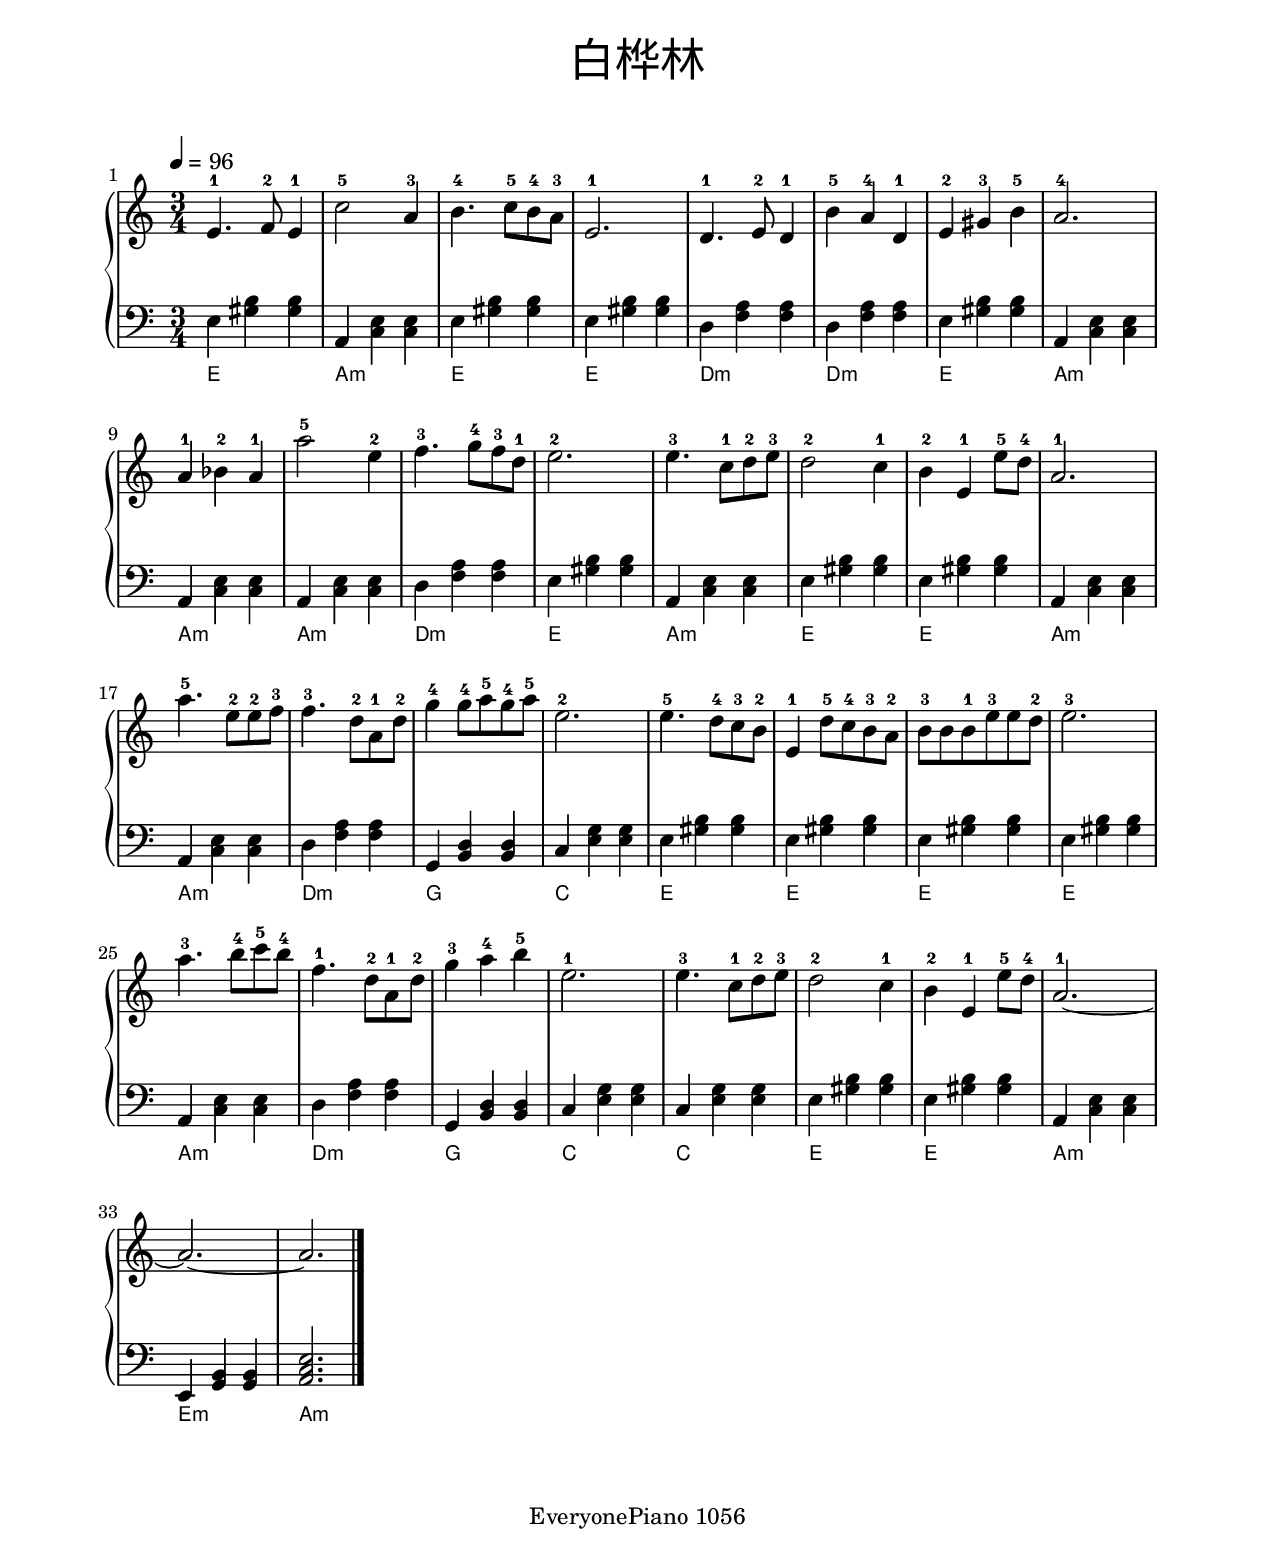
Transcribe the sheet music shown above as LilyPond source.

\version "2.24.3"
\include "../template.v1.ly"

\paper {
  ragged-last = ##t
}

\header {
  title = \markup \override #'((font-name . "FangSong")(font-size . 6)) "白桦林"
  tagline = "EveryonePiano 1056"
}

\markup \vspace #1.5

chordc  = { c4  <<e4  g4>>  <<e4  g4>>  }
chorddm = { d4  <<f4  a4>>  <<f4  a4>>  }
chorde  = { e4  <<gs4 b4>>  <<gs4 b4>>  }
chordem = { e,4 <<g,4 b,4>> <<g,4 b,4>> }
chordg  = { g,4 <<b,4 d4>>  <<b,4 d4>>  }
chordam = { a,4 <<c4  e4>>  <<c4  e4>>  }

\score {
  \new PianoStaff <<
    \new Staff {
      \tempo 4 = 96
      \clef treble
      \key c \major
      \time 3/4
      
      e'4.^1  f'8^2  e'4^1          | c''2^5         a'4^3        | b'4.^4         c''8^5 b'8^4  a'8^3  | e'2.^1  | d'4.^1  e'8^2  d'4^1         | b'4^5  a'4^4         d'4^1       | e'4^2     gs'4^3       b'4^5         | a'2.^4  | \break
      a'4^1   bf'4^2 a'4^1          | a''2^5         e''4^2       | f''4.^3        g''8^4 f''8^3 d''8^1 | e''2.^2 | e''4.^3 c''8^1 d''8^2 e''8^3 | d''2^2               c''4^1      | b'4^2     e'4^1        e''8^5 d''8^4 | a'2.^1  | \break
      a''4.^5 e''8^2 e''8^2  f''8^3 | f''4.^3 d''8^2 a'8^1 d''8^2 | g''4^4  g''8^4 a''8^5 g''8^4 a''8^5 | e''2.^2 | e''4.^5 d''8^4 c''8^3 b'8^2  | e'4^1  d''8^5 c''8^4 b'8^3 a'8^2 | b'8^3 b'8 b'8^1 e''8^3 e''8   d''8^2 | e''2.^3 | \break
      a''4.^3 b''8^4 c'''8^5 b''8^4 | f''4.^1 d''8^2 a'8^1 d''8^2 | g''4^3  a''4^4        b''4^5        | e''2.^1 | e''4.^3 c''8^1 d''8^2 e''8^3 | d''2^2               c''4^1      | b'4^2     e'4^1        e''8^5 d''8^4 | a'2.^1~ | \break
      a'2.~                 | a'2.                | \bar "|."
    }
    \new Staff {
      \clef bass
      \key c \major
      \time 3/4
      
      \chorde  | \chordam   | \chorde  | \chorde | \chorddm | \chorddm | \chorde | \chordam |
      \chordam | \chordam   | \chorddm | \chorde | \chordam | \chorde  | \chorde | \chordam |
      \chordam | \chorddm   | \chordg  | \chordc | \chorde  | \chorde  | \chorde | \chorde  |
      \chordam | \chorddm   | \chordg  | \chordc | \chordc  | \chorde  | \chorde | \chordam |
      \chordem | <a, c e>2. |
    }
    \chords {
      \set noChordSymbol = ""
      
      e   | a:m | e   | e | d:m | d:m | e | a:m |
      a:m | a:m | d:m | e | a:m | e   | e | a:m |
      a:m | d:m | g   | c | e   | e   | e | e   |
      a:m | d:m | g   | c | c   | e   | e | a:m |
      e:m | a:m |
    }
  >>
  \layout {}
  \midi {}
}
